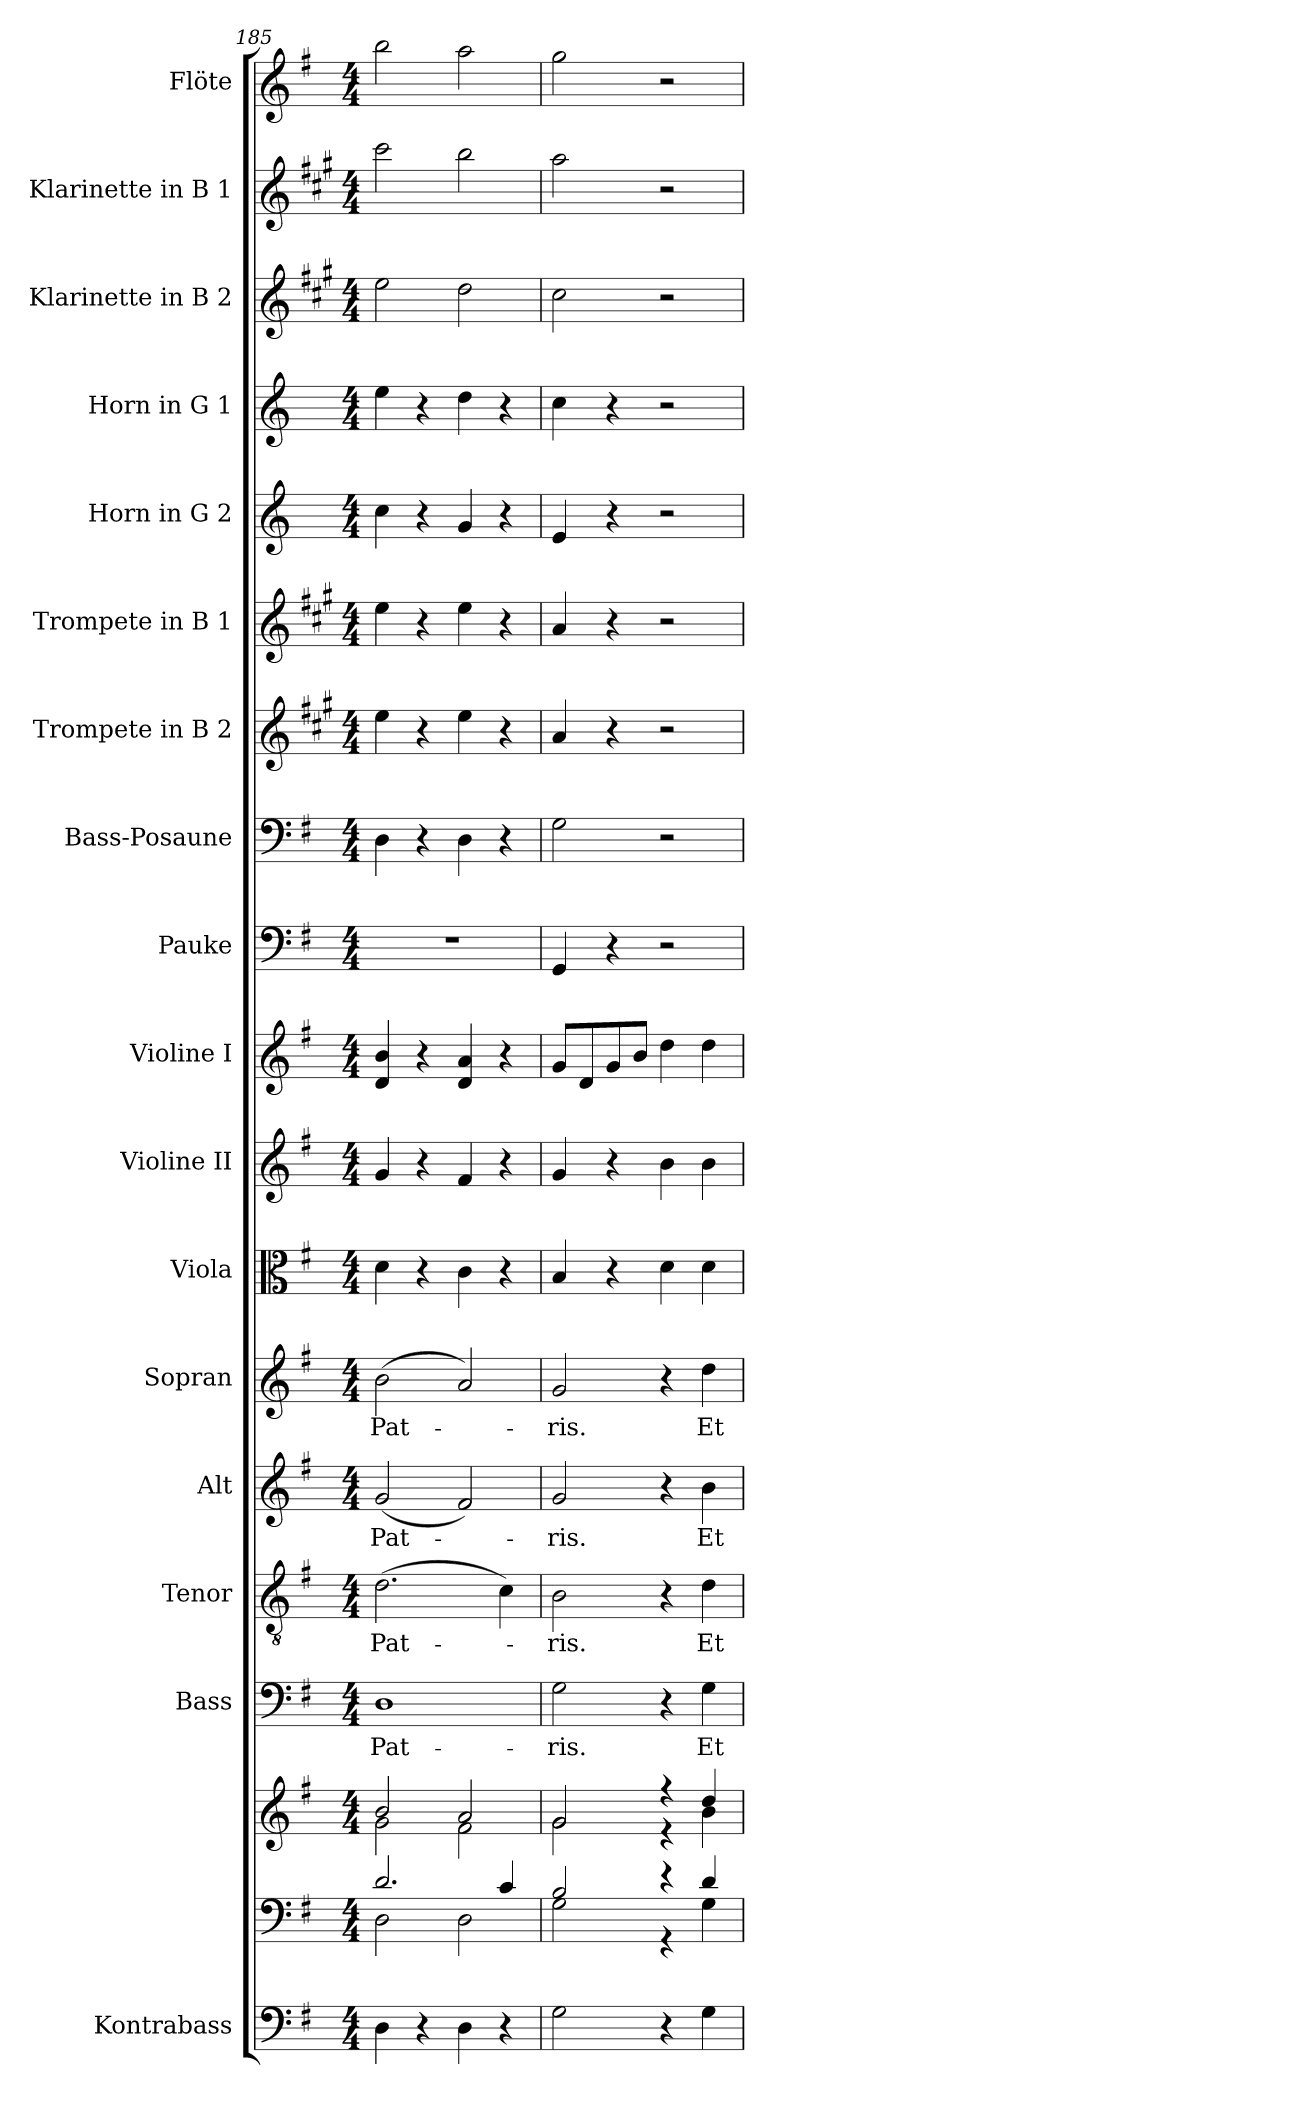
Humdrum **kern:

**kern	**kern	**kern	**kern	**text	**kern	**text	**kern	**text	**kern	**text	**kern	**kern	**kern	**kern	**kern	**kern	**kern	**kern	**kern	**kern	**kern	**kern
*part18	*part17	*part17	*part16	*part16	*part15	*part15	*part14	*part14	*part13	*part13	*part12	*part11	*part10	*part9	*part8	*part7	*part6	*part5	*part4	*part3	*part2	*part1
*staff19	*staff18	*staff17	*staff16	*staff16	*staff15	*staff15	*staff14	*staff14	*staff13	*staff13	*staff12	*staff11	*staff10	*staff9	*staff8	*staff7	*staff6	*staff5	*staff4	*staff3	*staff2	*staff1
*I"Kontrabass	*	*	*I"Bass	*	*I"Tenor	*	*I"Alt	*	*I"Sopran	*	*I"Viola	*I"Violine II	*I"Violine I	*I"Pauke	*I"Bass-Posaune	*I"Trompete in B 2	*I"Trompete in B 1	*I"Horn in G 2	*I"Horn in G 1	*I"Klarinette in B 2	*I"Klarinette in B 1	*I"Flöte
*I'Kb.	*	*	*I'B	*	*I'T	*	*I'A	*	*I'S	*	*I'Vla.	*I'Vl. II	*I'Vl. I	*I'Pk.	*I'B. Pos.	*	*	*I'Hrn. 2	*I'Hrn. 1	*	*	*I'Fl.
*clefF4	*clefF4	*clefG2	*clefF4	*	*clefGv2	*	*clefG2	*	*clefG2	*	*clefC3	*clefG2	*clefG2	*clefF4	*clefF4	*clefG2	*clefG2	*clefG2	*clefG2	*clefG2	*clefG2	*clefG2
*ITrd7c12	*	*	*	*	*	*	*	*	*	*	*	*	*	*	*	*ITrd1c2	*ITrd1c2	*ITrd3c5	*ITrd3c5	*ITrd1c2	*ITrd1c2	*
*k[f#]	*k[f#]	*k[f#]	*k[f#]	*	*k[f#]	*	*k[f#]	*	*k[f#]	*	*k[f#]	*k[f#]	*k[f#]	*k[f#]	*k[f#]	*k[f#]	*k[f#]	*k[f#]	*k[f#]	*k[f#]	*k[f#]	*k[f#]
*G:	*G:	*G:	*G:	*	*G:	*	*G:	*	*G:	*	*G:	*G:	*G:	*G:	*G:	*G:	*G:	*G:	*G:	*G:	*G:	*G:
*M4/4	*M4/4	*M4/4	*M4/4	*	*M4/4	*	*M4/4	*	*M4/4	*	*M4/4	*M4/4	*M4/4	*M4/4	*M4/4	*M4/4	*M4/4	*M4/4	*M4/4	*M4/4	*M4/4	*M4/4
=185	=185	=185	=185	=185	=185	=185	=185	=185	=185	=185	=185	=185	=185	=185	=185	=185	=185	=185	=185	=185	=185	=185
*	*^	*^	*	*	*	*	*	*	*	*	*	*	*	*	*	*	*	*	*	*	*	*
!	!	!	!	!	!	!LO:LY:b	!	!LO:LY:b	!	!LO:LY:b	!	!LO:LY:b	!	!	!	!	!	!	!	!	!	!	!	!
4DD\	2.d/	2D\	2b/	2g\	1D	Pat-	(>2.d\	Pat-	(<2g/	Pat-	(>2b\	Pat-	4d\	4g/	4d/ 4b/	1r	4D\	4dd\	4dd\	4g\	4b\	2dd\	2bb\	2bb\
4r	.	.	.	.	.	.	.	.	.	.	.	.	4r	4r	4r	.	4r	4r	4r	4r	4r	.	.	.
4DD\	.	2D\	2a/	2f#\	.	.	.	.	2f#/)	.	2a/)	.	4c\	4f#/	4d/ 4a/	.	4D\	4dd\	4dd\	4d/	4a\	2cc\	2aa\	2aa\
4r	4c/	.	.	.	.	.	4c\)	.	.	.	.	.	4r	4r	4r	.	4r	4r	4r	4r	4r	.	.	.
=186	=186	=186	=186	=186	=186	=186	=186	=186	=186	=186	=186	=186	=186	=186	=186	=186	=186	=186	=186	=186	=186	=186	=186	=186
!	!	!	!	!	!	!LO:LY:b	!	!LO:LY:b	!	!LO:LY:b	!	!LO:LY:b	!	!	!	!	!	!	!	!	!	!	!	!
2GG\	2B/	2G\	2g/	2g\	2G\	-ris.	2B\	-ris.	2g/	-ris.	2g/	-ris.	4B/	4g/	8g/L	4GG/	2G\	4g/	4g/	4B/	4g\	2b\	2gg\	2gg\
.	.	.	.	.	.	.	.	.	.	.	.	.	.	.	8d/	.	.	.	.	.	.	.	.	.
.	.	.	.	.	.	.	.	.	.	.	.	.	4r	4r	8g/	4r	.	4r	4r	4r	4r	.	.	.
.	.	.	.	.	.	.	.	.	.	.	.	.	.	.	8b/J	.	.	.	.	.	.	.	.	.
4r	4r	4r	4r	4r	4r	.	4r	.	4r	.	4r	.	4d\	4b\	4dd\	2r	2r	2r	2r	2r	2r	2r	2r	2r
!	!	!	!	!	!	!LO:LY:b	!	!LO:LY:b	!	!LO:LY:b	!	!LO:LY:b	!	!	!	!	!	!	!	!	!	!	!	!
4GG\	4d/	4G\	4dd/	4b\	4G\	Et	4d\	Et	4b\	Et	4dd\	Et	4d\	4b\	4dd\	.	.	.	.	.	.	.	.	.
*	*v	*v	*	*	*	*	*	*	*	*	*	*	*	*	*	*	*	*	*	*	*	*	*	*
*	*	*v	*v	*	*	*	*	*	*	*	*	*	*	*	*	*	*	*	*	*	*	*	*
=	=	=	=	=	=	=	=	=	=	=	=	=	=	=	=	=	=	=	=	=	=	=
*-	*-	*-	*-	*-	*-	*-	*-	*-	*-	*-	*-	*-	*-	*-	*-	*-	*-	*-	*-	*-	*-	*-
